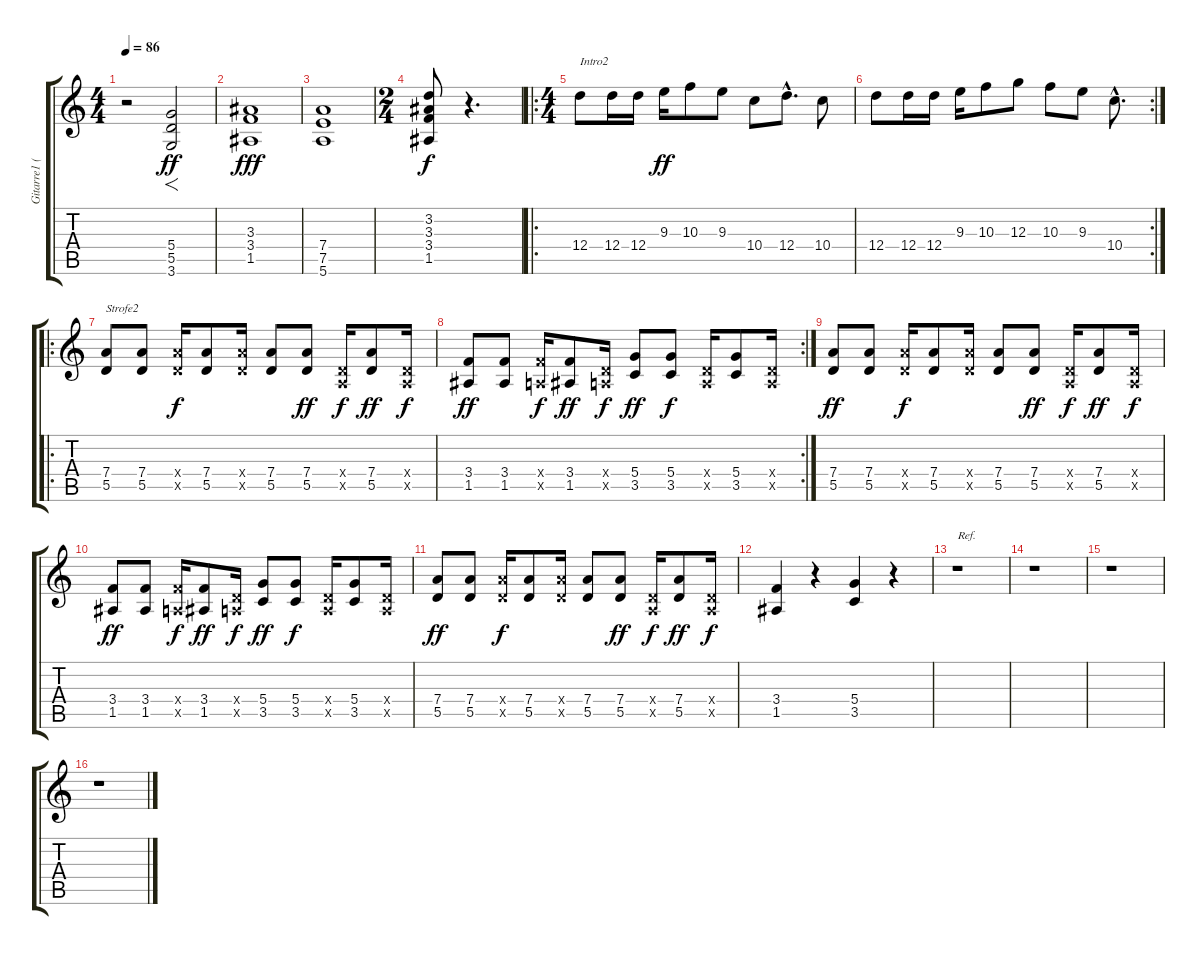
\track ("Gitarre1 (Lead)" "Gitarre1 (") {instrument distortionguitar}
\staff {score tabs}
\tuning (E4 B3 G3 D3 A2 E2) {hide}
\ts (4 4)
\tempo 86
\clef g2
\ks c
r.2{dy f} (5.4 5.5 3.6).2{f dy ff} |
(3.3 3.4 1.5).1{dy fff} |
(7.4 7.5 5.6).1 |
\ts (2 4)
(3.2 3.3 3.4 1.5).8{dy f} r.4{d} |
\ro
\ts (4 4)
12.4.8{txt "Intro2"} 12.4.16 12.4.16 9.3.16{dy ff} 10.3.8 9.3.8 10.4.8 12.4{hac}.8{d} 10.4.8 |
\rc 2
12.4.8 12.4.16 12.4.16 9.3.16 10.3.8 12.3.8 10.3.8 9.3.8 10.4{hac}.8{d} |
\ro
(7.4 5.5).8{txt "Strofe2"} (7.4 5.5).8 (7.4{x} 5.5{x}).16{dy f} (7.4 5.5).8 (7.4{x} 5.5{x}).16 (7.4 5.5).8 (7.4 5.5).8{dy ff} (0.4{x} 0.5{x}).16{dy f} (7.4 5.5).8{dy ff} (0.4{x} 0.5{x}).16{dy f} |
\rc 2
(3.4 1.5).8{dy ff} (3.4 1.5).8 (3.4{x} 0.5{x}).16{dy f} (3.4 1.5).8{dy ff} (0.4{x} 0.5{x}).16{dy f} (5.4 3.5).8{dy ff} (5.4 3.5).8{dy f} (0.4{x} 0.5{x}).16 (5.4 3.5).8 (0.4{x} 0.5{x}).16 |
(7.4 5.5).8{dy ff} (7.4 5.5).8 (7.4{x} 5.5{x}).16{dy f} (7.4 5.5).8 (7.4{x} 5.5{x}).16 (7.4 5.5).8 (7.4 5.5).8{dy ff} (0.4{x} 0.5{x}).16{dy f} (7.4 5.5).8{dy ff} (0.4{x} 0.5{x}).16{dy f} |
(3.4 1.5).8{dy ff} (3.4 1.5).8 (3.4{x} 0.5{x}).16{dy f} (3.4 1.5).8{dy ff} (0.4{x} 0.5{x}).16{dy f} (5.4 3.5).8{dy ff} (5.4 3.5).8{dy f} (0.4{x} 0.5{x}).16 (5.4 3.5).8 (0.4{x} 0.5{x}).16 |
(7.4 5.5).8{dy ff} (7.4 5.5).8 (7.4{x} 5.5{x}).16{dy f} (7.4 5.5).8 (7.4{x} 5.5{x}).16 (7.4 5.5).8 (7.4 5.5).8{dy ff} (0.4{x} 0.5{x}).16{dy f} (7.4 5.5).8{dy ff} (0.4{x} 0.5{x}).16{dy f} |
(3.4 1.5).4 r.4 (5.4 3.5).4 r.4 |
r.1{txt "Ref."} |
r.1 |
r.1 |
r.1
